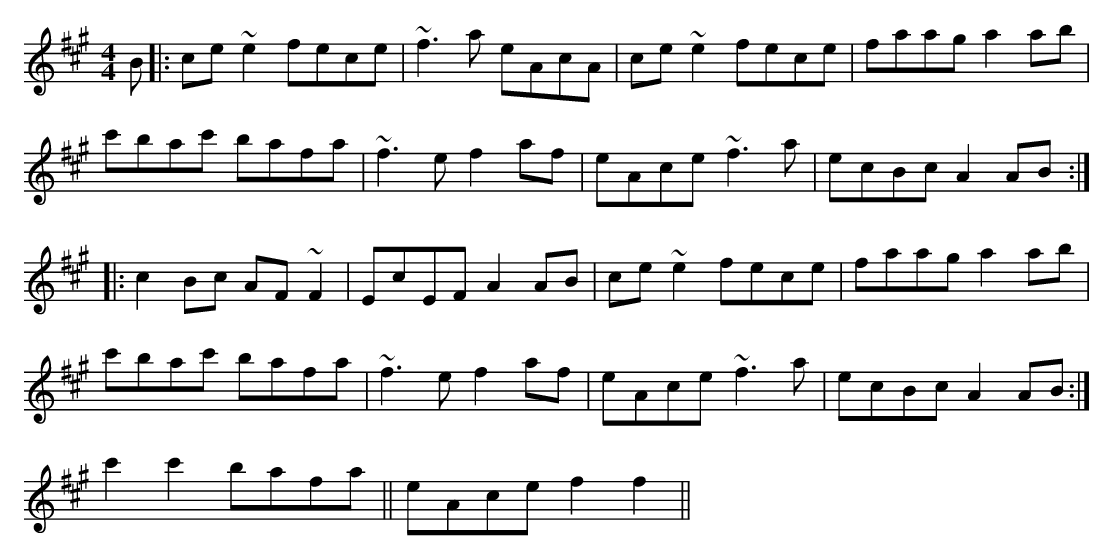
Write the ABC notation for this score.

X:1
M:4/4
K:A
B|:ce ~e2 fece|~f3a eAcA|ce ~e2 fece|faag a2 ab|
 c'bac' bafa|~f3e f2 af| eAce ~f3 a|ecBc A2 AB:|
|:c2 Bc AF ~F2|EcEF A2 AB|ce ~e2 fece|faag a2 ab|
c'bac' bafa|~f3e f2 af|eAce ~f3 a|ecBc A2 AB:|
 c'2 c'2 bafa|| eAcef2 f2||
